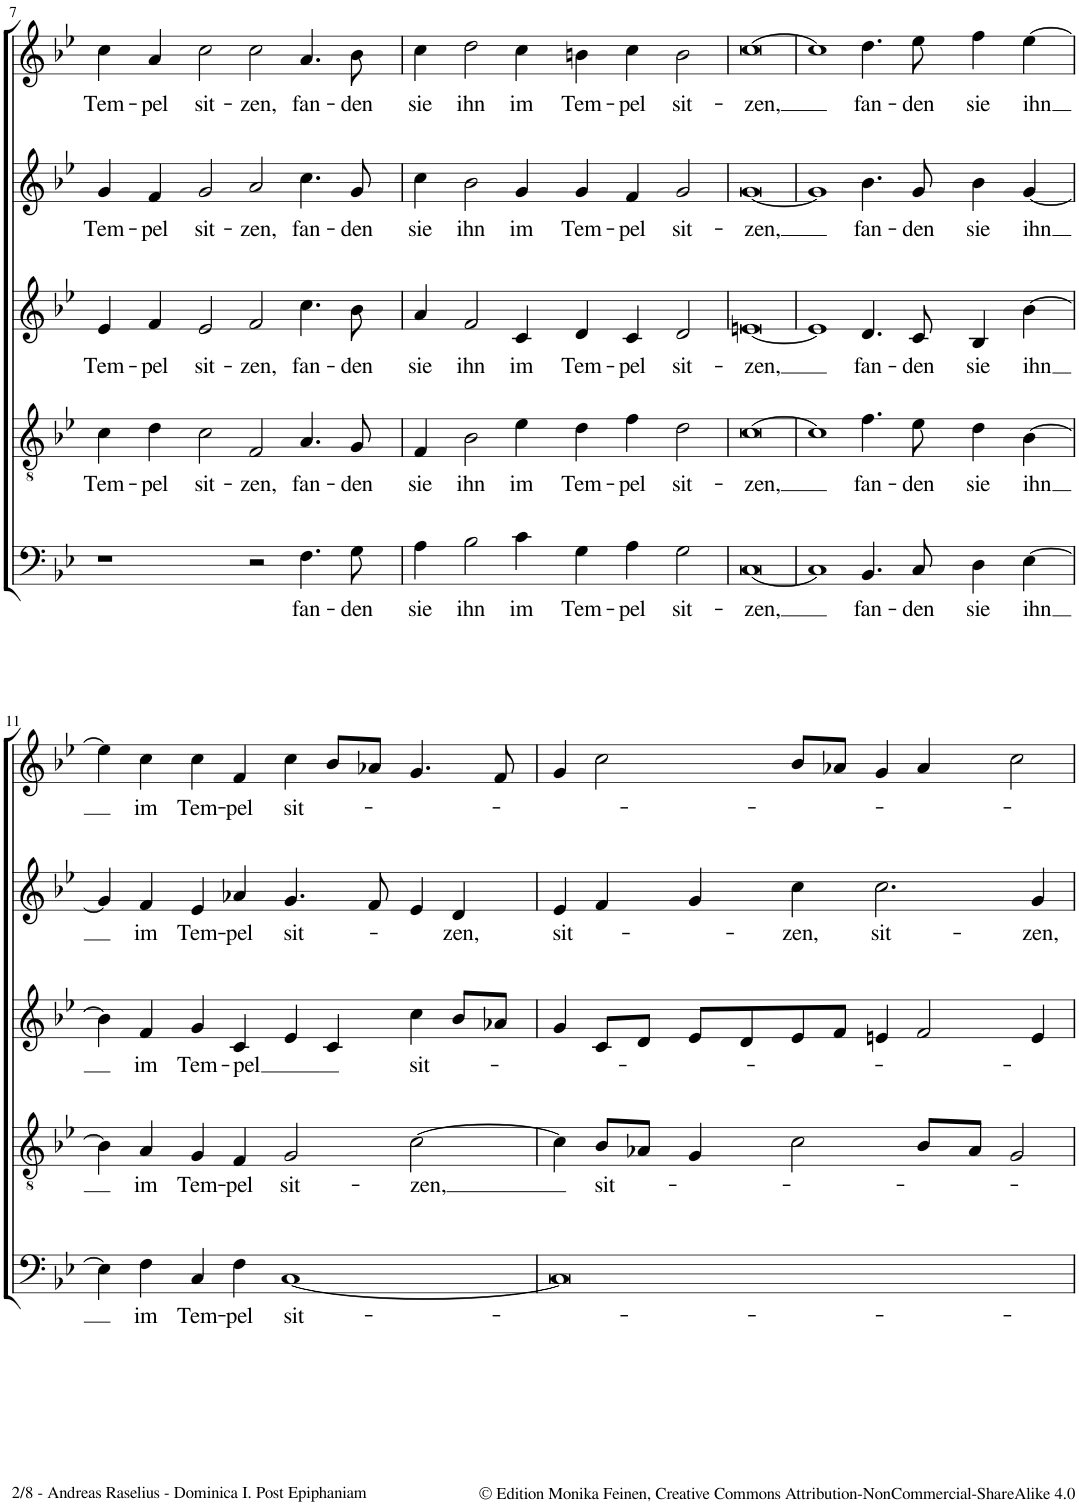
**kern	**text	**kern	**text	**kern	**text	**kern	**text	**kern	**text
*part5	*part5	*part4	*part4	*part3	*part3	*part2	*part2	*part1	*part1
*staff5	*staff5	*staff4	*staff4	*staff3	*staff3	*staff2	*staff2	*staff1	*staff1
*I"Bassus	*	*I"Tenor [Myxolydius]	*	*I"Altus	*	*I"Quintus	*	*I"Cantus	*
!!LO:PB:g=z
*clefF4	*	*clefGv2	*	*clefG2	*	*clefG2	*	*clefG2	*
*k[b-e-]	*	*k[b-e-]	*	*k[b-e-]	*	*k[b-e-]	*	*k[b-e-]	*
*M4/2	*	*M4/2	*	*M4/2	*	*M4/2	*	*M4/2	*
*met(c)	*	*met(c)	*	*met(c)	*	*met(c)	*	*met(c)	*
=7	=7	=7	=7	=7	=7	=7	=7	=7	=7
!	!	!	!LO:LY:b	!	!LO:LY:b	!	!LO:LY:b	!	!LO:LY:b
1r	.	4c\	Tem-	4e-/	Tem-	4g/	Tem-	4cc\	Tem-
!	!	!	!LO:LY:b	!	!LO:LY:b	!	!LO:LY:b	!	!LO:LY:b
.	.	4d\	-pel	4f/	-pel	4f/	-pel	4a/	-pel
!	!	!	!LO:LY:b	!	!LO:LY:b	!	!LO:LY:b	!	!LO:LY:b
.	.	2c\	sit-	2e-/	sit-	2g/	sit-	2cc\	sit-
!	!	!	!LO:LY:b	!	!LO:LY:b	!	!LO:LY:b	!	!LO:LY:b
2r	.	2F/	-zen,	2f/	-zen,	2a/	-zen,	2cc\	-zen,
!	!LO:LY:b	!	!LO:LY:b	!	!LO:LY:b	!	!LO:LY:b	!	!LO:LY:b
4.F\	fan-	4.A/	fan-	4.cc\	fan-	4.cc\	fan-	4.a/	fan-
!	!LO:LY:b	!	!LO:LY:b	!	!LO:LY:b	!	!LO:LY:b	!	!LO:LY:b
8G\	-den	8G/	-den	8b-\	-den	8g/	-den	8b-\	-den
=8	=8	=8	=8	=8	=8	=8	=8	=8	=8
!	!LO:LY:b	!	!LO:LY:b	!	!LO:LY:b	!	!LO:LY:b	!	!LO:LY:b
4A\	sie	4F/	sie	4a/	sie	4cc\	sie	4cc\	sie
!	!LO:LY:b	!	!LO:LY:b	!	!LO:LY:b	!	!LO:LY:b	!	!LO:LY:b
2B-\	ihn	2B-\	ihn	2f/	ihn	2b-\	ihn	2dd\	ihn
!	!LO:LY:b	!	!LO:LY:b	!	!LO:LY:b	!	!LO:LY:b	!	!LO:LY:b
4c\	im	4e-\	im	4c/	im	4g/	im	4cc\	im
!	!LO:LY:b	!	!LO:LY:b	!	!LO:LY:b	!	!LO:LY:b	!	!LO:LY:b
4G\	Tem-	4d\	Tem-	4d/	Tem-	4g/	Tem-	4bn\	Tem-
!	!LO:LY:b	!	!LO:LY:b	!	!LO:LY:b	!	!LO:LY:b	!	!LO:LY:b
4A\	-pel	4f\	-pel	4c/	-pel	4f/	-pel	4cc\	-pel
!	!LO:LY:b	!	!LO:LY:b	!	!LO:LY:b	!	!LO:LY:b	!	!LO:LY:b
2G\	sit-	2d\	sit-	2d/	sit-	2g/	sit-	2b\	sit-
=9	=9	=9	=9	=9	=9	=9	=9	=9	=9
!	!LO:LY:b	!	!LO:LY:b	!	!LO:LY:b	!	!LO:LY:b	!	!LO:LY:b
[0C	-zen,	[0c	-zen,	[0en	-zen,	[0g	-zen,	[0cc	-zen,
=10	=10	=10	=10	=10	=10	=10	=10	=10	=10
1C]	.	1c]	.	1e]	.	1g]	.	1cc]	.
!	!LO:LY:b	!	!LO:LY:b	!	!LO:LY:b	!	!LO:LY:b	!	!LO:LY:b
4.BB-/	fan-	4.f\	fan-	4.d/	fan-	4.b-\	fan-	4.dd\	fan-
!	!LO:LY:b	!	!LO:LY:b	!	!LO:LY:b	!	!LO:LY:b	!	!LO:LY:b
8C/	-den	8e-\	-den	8c/	-den	8g/	-den	8ee-\	-den
!	!LO:LY:b	!	!LO:LY:b	!	!LO:LY:b	!	!LO:LY:b	!	!LO:LY:b
4D\	sie	4d\	sie	4B-/	sie	4b-\	sie	4ff\	sie
!	!LO:LY:b	!	!LO:LY:b	!	!LO:LY:b	!	!LO:LY:b	!	!LO:LY:b
[4E-\	ihn	[4B-\	ihn	[4b-\	ihn	[4g/	ihn	[4ee-\	ihn
!!LO:LB:g=z
=11	=11	=11	=11	=11	=11	=11	=11	=11	=11
4E-\]	.	4B-\]	.	4b-\]	.	4g/]	.	4ee-\]	.
!	!LO:LY:b	!	!LO:LY:b	!	!LO:LY:b	!	!LO:LY:b	!	!LO:LY:b
4F\	im	4A/	im	4f/	im	4f/	im	4cc\	im
!	!LO:LY:b	!	!LO:LY:b	!	!LO:LY:b	!	!LO:LY:b	!	!LO:LY:b
4C/	Tem-	4G/	Tem-	4g/	Tem-	4e-/	Tem-	4cc\	Tem-
!	!LO:LY:b	!	!LO:LY:b	!	!LO:LY:b	!	!LO:LY:b	!	!LO:LY:b
4F\	-pel	4F/	-pel	4c/	-pel	4a-X/	-pel	4f/	-pel
!	!LO:LY:b	!	!LO:LY:b	!	!	!	!LO:LY:b	!	!LO:LY:b
[1C	sit-	2G/	sit-	4e-/	.	4.g/	sit-	4cc\	sit-
.	.	.	.	4c/	.	.	.	8b-/L	.
.	.	.	.	.	.	8f/	.	8a-X/J	.
!	!	!	!LO:LY:b	!	!LO:LY:b	!	!	!	!
.	.	[2c\	-zen,	4cc\	sit-	4e-/	.	4.g/	.
!	!	!	!	!	!	!	!LO:LY:b	!	!
.	.	.	.	8b-/L	.	4d/	-zen,	.	.
.	.	.	.	8a-X/J	.	.	.	8f/	.
=12	=12	=12	=12	=12	=12	=12	=12	=12	=12
!	!	!	!	!	!	!	!LO:LY:b	!	!
0C]	.	4c\]	.	4g/	.	4e-/	sit-	4g/	.
!	!	!	!LO:LY:b	!	!	!	!	!	!
.	.	8B-/L	sit-	8c/L	.	4f/	.	2cc\	.
.	.	8A-X/J	.	8d/J	.	.	.	.	.
.	.	4G/	.	8e-/L	.	4g/	.	.	.
.	.	.	.	8d/	.	.	.	.	.
!	!	!	!	!	!	!	!LO:LY:b	!	!
.	.	2c\	.	8e-/	.	4cc\	-zen,	8b-/L	.
.	.	.	.	8f/J	.	.	.	8a-X/J	.
!	!	!	!	!	!	!	!LO:LY:b	!	!
.	.	.	.	4en/	.	2.cc\	sit-	4g/	.
.	.	8B-/L	.	2f/	.	.	.	4a-/	.
.	.	8A-/J	.	.	.	.	.	.	.
.	.	2G/	.	.	.	.	.	2cc\	.
!	!	!	!	!	!	!	!LO:LY:b	!	!
.	.	.	.	4e/	.	4g/	-zen,	.	.
=	=	=	=	=	=	=	=	=	=
*-	*-	*-	*-	*-	*-	*-	*-	*-	*-
